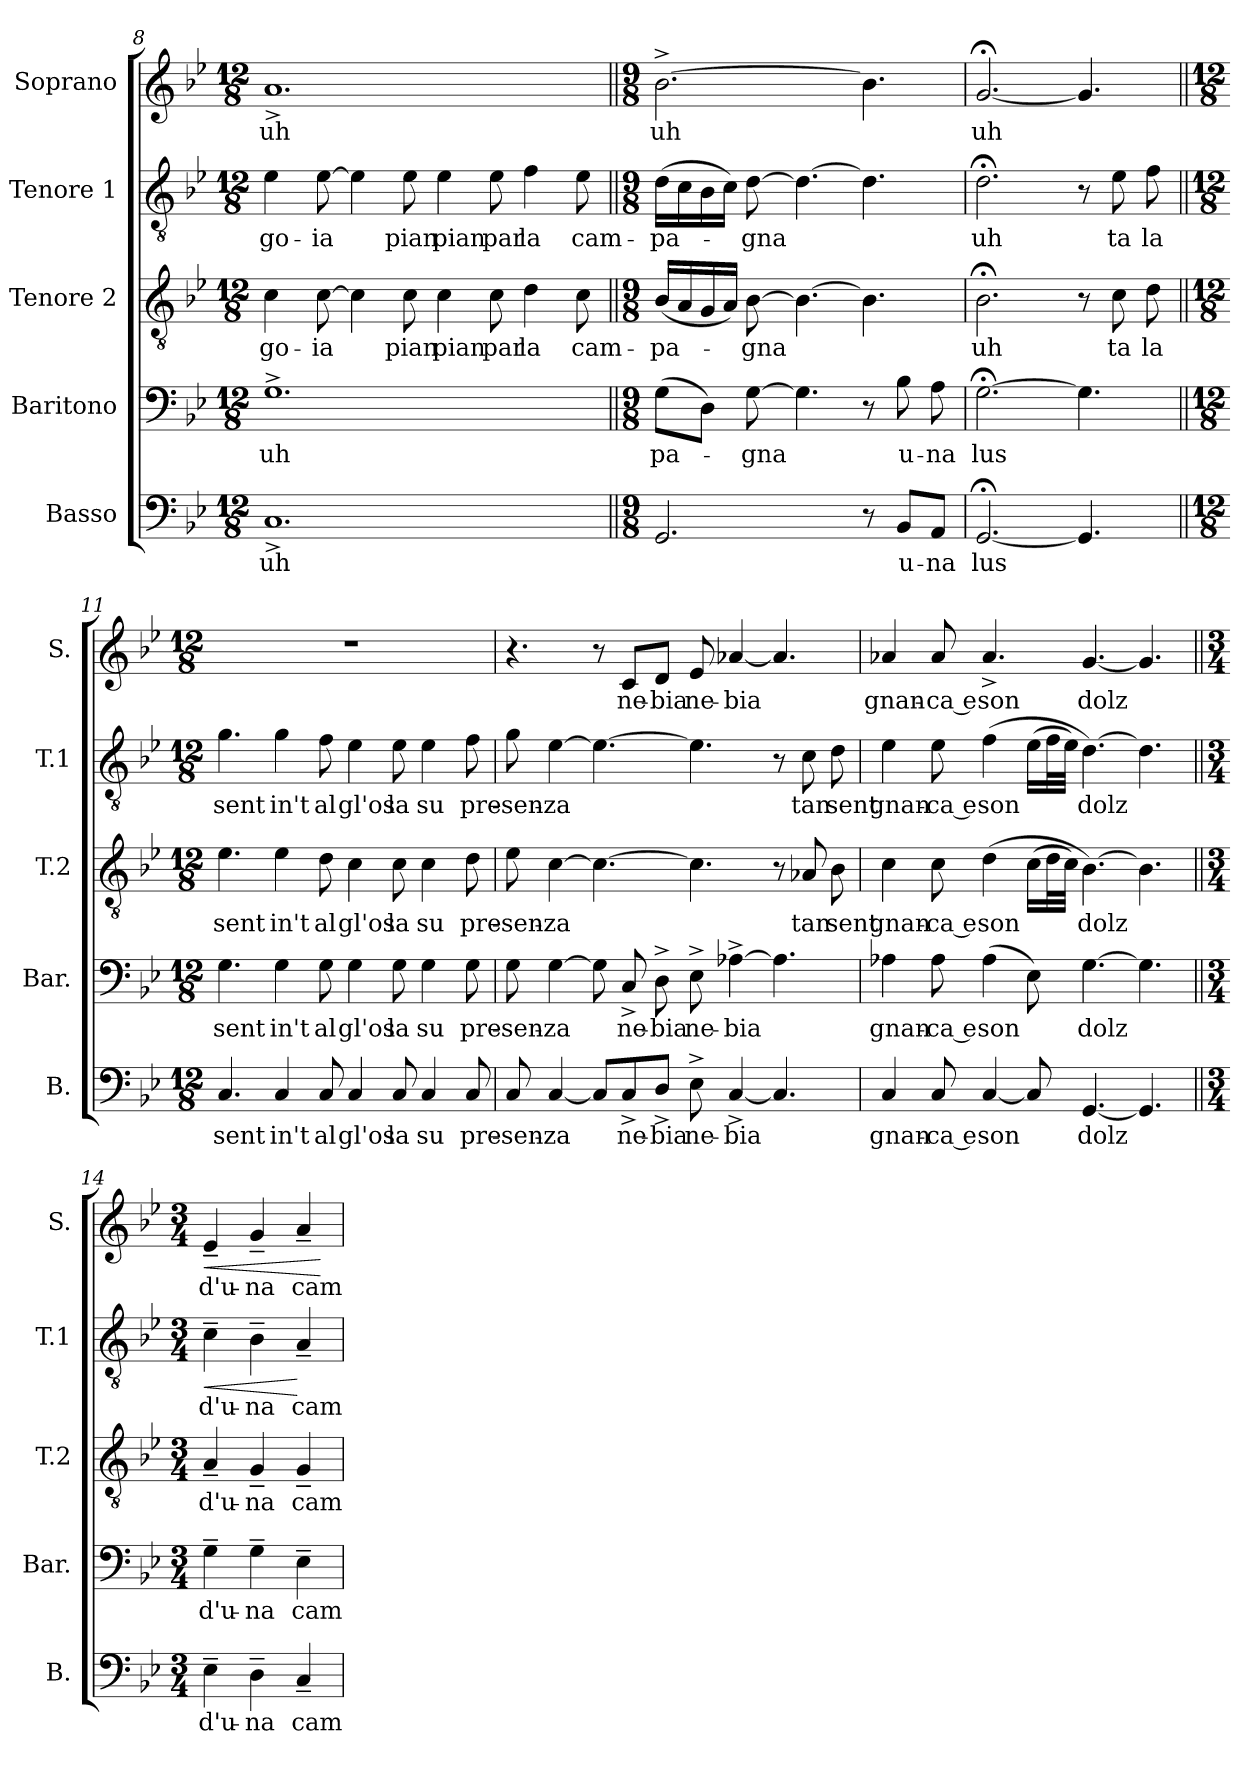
**kern	**text	**kern	**text	**kern	**text	**kern	**text	**dynam	**kern	**text	**dynam
*part5	*part5	*part4	*part4	*part3	*part3	*part2	*part2	*part2	*part1	*part1	*part1
*staff5	*staff5	*staff4	*staff4	*staff3	*staff3	*staff2	*staff2	*staff2	*staff1	*staff1	*staff1
*I"Basso	*	*I"Baritono	*	*I"Tenore 2	*	*I"Tenore 1	*	*	*I"Soprano	*	*
*I'B.	*	*I'Bar.	*	*I'T.2	*	*I'T.1	*	*	*I'S.	*	*
!!LO:PB:g=z
*clefF4	*	*clefF4	*	*clefGv2	*	*clefGv2	*	*	*clefG2	*	*
*k[b-e-]	*	*k[b-e-]	*	*k[b-e-]	*	*k[b-e-]	*	*	*k[b-e-]	*	*
*g:	*	*g:	*	*g:	*	*g:	*	*	*g:	*	*
*M12/8	*	*M12/8	*	*M12/8	*	*M12/8	*	*	*M12/8	*	*
=8	=8	=8	=8	=8	=8	=8	=8	=8	=8	=8	=8
!	!LO:LY:b	!	!LO:LY:b	!	!LO:LY:b	!	!LO:LY:b	!	!	!LO:LY:b	!
1.C^	uh	1.G^	uh	4c\	-go-	4e-\	-go-	.	1.a^	uh	.
!	!	!	!	!	!LO:LY:b	!	!LO:LY:b	!	!	!	!
.	.	.	.	[8c\	-ia	[8e-\	-ia	.	.	.	.
.	.	.	.	4c\]	.	4e-\]	.	.	.	.	.
!	!	!	!	!	!LO:LY:b	!	!LO:LY:b	!	!	!	!
.	.	.	.	8c\	pian	8e-\	pian	.	.	.	.
!	!	!	!	!	!LO:LY:b	!	!LO:LY:b	!	!	!	!
.	.	.	.	4c\	pian	4e-\	pian	.	.	.	.
!	!	!	!	!	!LO:LY:b	!	!LO:LY:b	!	!	!	!
.	.	.	.	8c\	par	8e-\	par	.	.	.	.
!	!	!	!	!	!LO:LY:b	!	!LO:LY:b	!	!	!	!
.	.	.	.	4d\	la	4f\	la	.	.	.	.
!	!	!	!	!	!LO:LY:b	!	!LO:LY:b	!	!	!	!
.	.	.	.	8c\	cam-	8e-\	cam-	.	.	.	.
=9||	=9||	=9||	=9||	=9||	=9||	=9||	=9||	=9||	=9||	=9||	=9||
*M9/8	*	*M9/8	*	*M9/8	*	*M9/8	*	*	*M9/8	*	*
!	!	!	!LO:LY:b	!	!LO:LY:b	!	!LO:LY:b	!	!	!LO:LY:b	!
2.GG/	.	(>8G\L	pa-	(<16B-/LL	-pa-	(>16d\LL	-pa-	.	[2.b-^\	uh	.
.	.	.	.	16A/	.	16c\	.	.	.	.	.
.	.	8D\J)	.	16G/	.	16B-\	.	.	.	.	.
.	.	.	.	16A/JJ)	.	16c\JJ)	.	.	.	.	.
!	!	!	!LO:LY:b	!	!LO:LY:b	!	!LO:LY:b	!	!	!	!
.	.	[8G\	-gna	[8B-\	-gna	[8d\	-gna	.	.	.	.
.	.	4.G\]	.	4.B-\_	.	4.d\_	.	.	.	.	.
8r	.	8r	.	4.B-\]	.	4.d\]	.	.	4.b-\]	.	.
!	!LO:LY:b	!	!LO:LY:b	!	!	!	!	!	!	!	!
8BB-/L	u-	8B-\	u-	.	.	.	.	.	.	.	.
!	!LO:LY:b	!	!LO:LY:b	!	!	!	!	!	!	!	!
8AA/J	-na	8A\	-na	.	.	.	.	.	.	.	.
=10	=10	=10	=10	=10	=10	=10	=10	=10	=10	=10	=10
!	!LO:LY:b	!	!LO:LY:b	!	!LO:LY:b	!	!LO:LY:b	!	!	!LO:LY:b	!
[2.GG;</	lus	[2.G;<\	lus	2.B-;<\	uh	2.d;<\	uh	.	[2.g;</	uh	.
4.GG/]	.	4.G\]	.	8r	.	8r	.	.	4.g/]	.	.
!	!	!	!	!	!LO:LY:b	!	!LO:LY:b	!	!	!	!
.	.	.	.	8c\	ta	8e-\	ta	.	.	.	.
!	!	!	!	!	!LO:LY:b	!	!LO:LY:b	!	!	!	!
.	.	.	.	8d\	la	8f\	la	.	.	.	.
!!LO:LB:g=z
=11||	=11||	=11||	=11||	=11||	=11||	=11||	=11||	=11||	=11||	=11||	=11||
*M12/8	*	*M12/8	*	*M12/8	*	*M12/8	*	*	*M12/8	*	*
!	!LO:LY:b	!	!LO:LY:b	!	!LO:LY:b	!	!LO:LY:b	!	!	!	!
4.C/	sent	4.G\	sent	4.e-\	sent	4.g\	sent	.	1.r	.	.
!	!LO:LY:b	!	!LO:LY:b	!	!LO:LY:b	!	!LO:LY:b	!	!	!	!
4C/	in't	4G\	in't	4e-\	in't	4g\	in't	.	.	.	.
!	!LO:LY:b	!	!LO:LY:b	!	!LO:LY:b	!	!LO:LY:b	!	!	!	!
8C/	al	8G\	al	8d\	al	8f\	al	.	.	.	.
!	!LO:LY:b	!	!LO:LY:b	!	!LO:LY:b	!	!LO:LY:b	!	!	!	!
4C/	gl'os	4G\	gl'os	4c\	gl'os	4e-\	gl'os	.	.	.	.
!	!LO:LY:b	!	!LO:LY:b	!	!LO:LY:b	!	!LO:LY:b	!	!	!	!
8C/	la	8G\	la	8c\	la	8e-\	la	.	.	.	.
!	!LO:LY:b	!	!LO:LY:b	!	!LO:LY:b	!	!LO:LY:b	!	!	!	!
4C/	su	4G\	su	4c\	su	4e-\	su	.	.	.	.
!	!LO:LY:b	!	!LO:LY:b	!	!LO:LY:b	!	!LO:LY:b	!	!	!	!
8C/	pre-	8G\	pre-	8d\	pre-	8f\	pre-	.	.	.	.
=12	=12	=12	=12	=12	=12	=12	=12	=12	=12	=12	=12
!	!LO:LY:b	!	!LO:LY:b	!	!LO:LY:b	!	!LO:LY:b	!	!	!	!
8C/	-sen-	8G\	-sen-	8e-\	-sen-	8g\	-sen-	.	4.r	.	.
!	!LO:LY:b	!	!LO:LY:b	!	!LO:LY:b	!	!LO:LY:b	!	!	!	!
[4C/	-za	[4G\	-za	[4c\	-za	[4e-\	-za	.	.	.	.
8C/L]	.	8G\]	.	4.c\_	.	4.e-\_	.	.	8r	.	.
!	!LO:LY:b	!	!LO:LY:b	!	!	!	!	!	!	!LO:LY:b	!
8C^/	ne-	8C^/	ne-	.	.	.	.	.	8c/L	ne-	.
!	!LO:LY:b	!	!LO:LY:b	!	!	!	!	!	!	!LO:LY:b	!
8D^/J	-bia	8D^\	-bia	.	.	.	.	.	8d/J	-bia	.
!	!LO:LY:b	!	!LO:LY:b	!	!	!	!	!	!	!LO:LY:b	!
8E-^\	ne-	8E-^\	ne-	4.c\]	.	4.e-\]	.	.	8e-/	ne-	.
!	!LO:LY:b	!	!LO:LY:b	!	!	!	!	!	!	!LO:LY:b	!
[4C^/	-bia	[4A-X^\	-bia	.	.	.	.	.	[4a-X/	-bia	.
4.C/]	.	4.A-\]	.	8r	.	8r	.	.	4.a-/]	.	.
!	!	!	!	!	!LO:LY:b	!	!LO:LY:b	!	!	!	!
.	.	.	.	8A-X/	tan	8c\	tan	.	.	.	.
!	!	!	!	!	!LO:LY:b	!	!LO:LY:b	!	!	!	!
.	.	.	.	8B-\	sent	8d\	sent	.	.	.	.
!!LO:PB:g=z
=13	=13	=13	=13	=13	=13	=13	=13	=13	=13	=13	=13
!	!LO:LY:b	!	!LO:LY:b	!	!LO:LY:b	!	!LO:LY:b	!	!	!LO:LY:b	!
4C/	gnan-	4A-X\	gnan-	4c\	gnan-	4e-\	gnan-	.	4a-X/	gnan-	.
!	!LO:LY:b	!	!LO:LY:b	!	!LO:LY:b	!	!LO:LY:b	!	!	!LO:LY:b	!
8C/	ca e	8A-\	ca e	8c\	ca e	8e-\	ca e	.	8a-/	ca e	.
!	!LO:LY:b	!	!LO:LY:b	!	!LO:LY:b	!	!LO:LY:b	!	!	!LO:LY:b	!
[4C/	son	(>4A-\	son	(>4d\	son	(>4f\	son	.	4.a-^/	son	.
8C/]	.	8E-\)	.	(>16c\LL	.	(>16e-\LL	.	.	.	.	.
.	.	.	.	32d\L	.	32f\L	.	.	.	.	.
.	.	.	.	32c\JJJ)	.	32e-\JJJ)	.	.	.	.	.
!	!LO:LY:b	!	!LO:LY:b	!	!LO:LY:b	!	!LO:LY:b	!	!	!LO:LY:b	!
[4.GG/	dolz	[4.G\	dolz	[4.B-\)	dolz	[4.d\)	dolz	.	[4.g/	dolz	.
4.GG/]	.	4.G\]	.	4.B-\]	.	4.d\]	.	.	4.g/]	.	.
=14||	=14||	=14||	=14||	=14||	=14||	=14||	=14||	=14||	=14||	=14||	=14||
*M3/4	*	*M3/4	*	*M3/4	*	*M3/4	*	*	*M3/4	*	*
!	!LO:LY:b	!	!LO:LY:b	!	!LO:LY:b	!	!LO:LY:b	!LO:HP:b	!	!LO:LY:b	!LO:HP:b
4E-~\	d'u-	4G~\	d'u-	4A~/	d'u-	4c~\	d'u-	<	4e-~/	d'u-	<
!	!LO:LY:b	!	!LO:LY:b	!	!LO:LY:b	!	!LO:LY:b	!	!	!LO:LY:b	!
4D~\	-na	4G~\	-na	4G~/	-na	4B-~\	-na	.	4g~/	-na	.
!	!LO:LY:b	!	!LO:LY:b	!	!LO:LY:b	!	!LO:LY:b	!	!	!LO:LY:b	!
4C~/	cam-	4E-~\	cam-	4G~/	cam-	4A~/	cam-	[	4a~/	cam-	.
.	.	.	.	.	.	.	.	.	.	.	[
=	=	=	=	=	=	=	=	=	=	=	=
*-	*-	*-	*-	*-	*-	*-	*-	*-	*-	*-	*-
